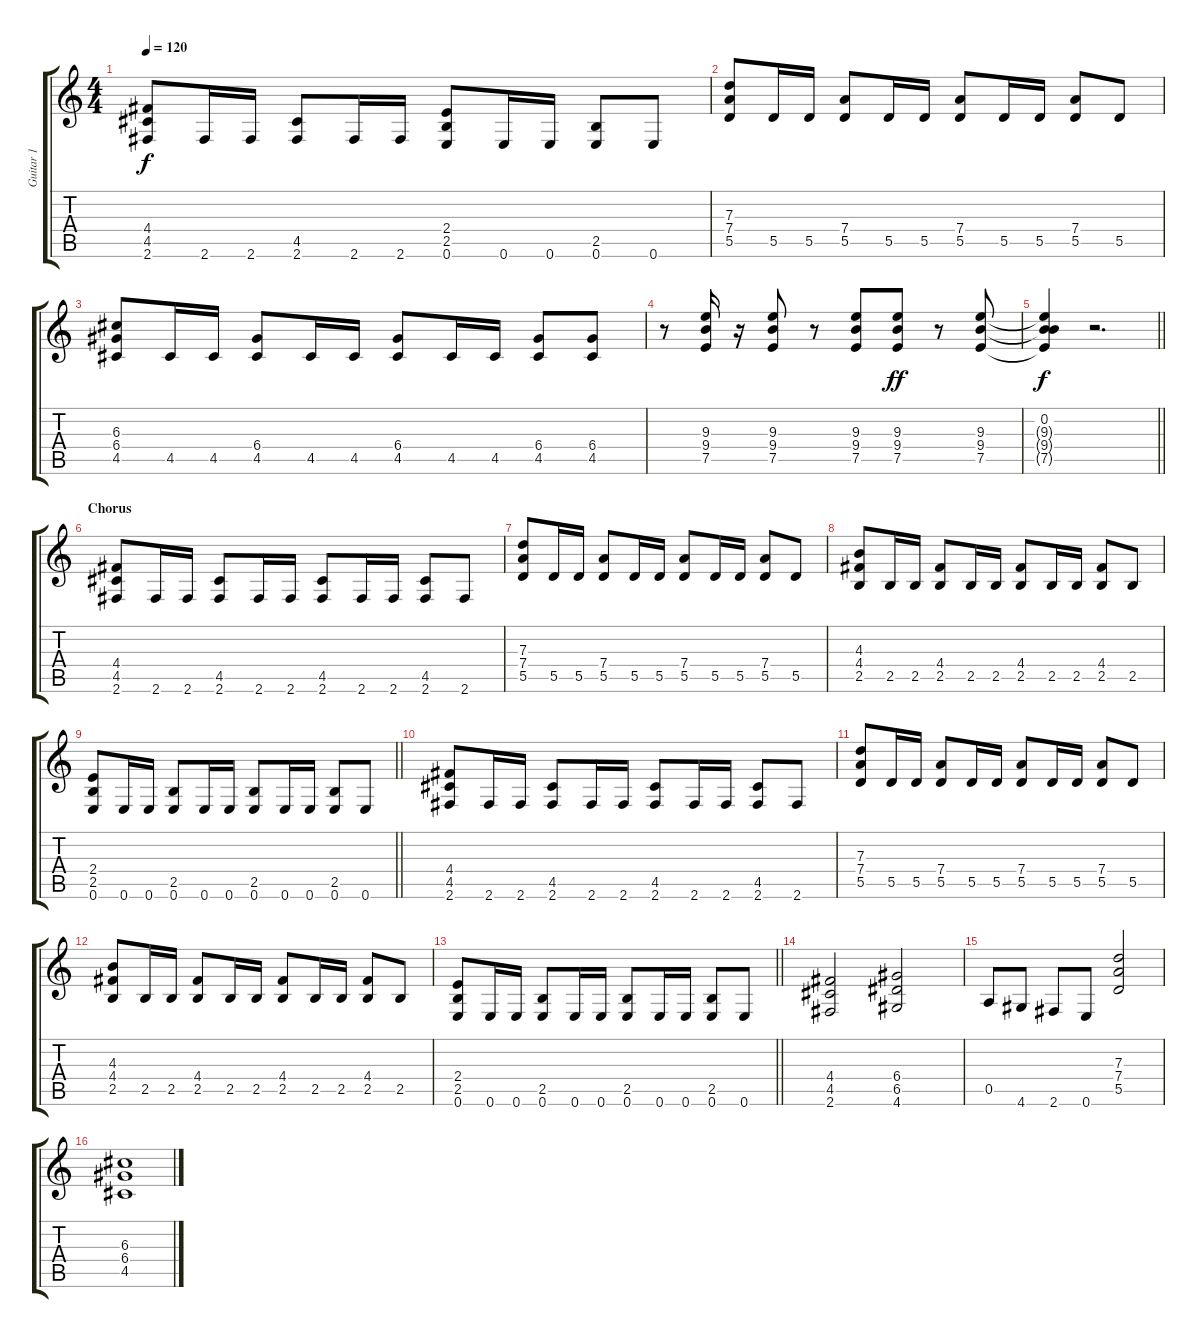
\track ("Guitar 1" "Guitar 1") {instrument overdrivenguitar}
\staff {score tabs}
\tuning (E4 B3 G3 D3 A2 E2) {hide}
\ts (4 4)
\tempo 120
\clef g2
\ks c
(4.4 4.5 2.6).8{dy f} 2.6.16 2.6.16 (4.5 2.6).8 2.6.16 2.6.16 (2.4 2.5 0.6).8 0.6.16 0.6.16 (2.5 0.6).8 0.6.8 |
(7.3 7.4 5.5).8 5.5.16 5.5.16 (7.4 5.5).8 5.5.16 5.5.16 (7.4 5.5).8 5.5.16 5.5.16 (7.4 5.5).8 5.5.8 |
(6.3 6.4 4.5).8 4.5.16 4.5.16 (6.4 4.5).8 4.5.16 4.5.16 (6.4 4.5).8 4.5.16 4.5.16 (6.4 4.5).8 (6.4 4.5).8 |
r.8 (9.3 9.4 7.5).16 r.16 (9.3 9.4 7.5).8 r.8 (9.3 9.4 7.5).8 (9.3 9.4 7.5).8{dy ff} r.8 (9.3 9.4 7.5).8 |
\barLineRight lightlight
(0.2 9.3{t} 9.4{t} 7.5{t}).4{dy f} r.2{d} |
\section ("" "Chorus")
(4.4 4.5 2.6).8 2.6.16 2.6.16 (4.5 2.6).8 2.6.16 2.6.16 (4.5 2.6).8 2.6.16 2.6.16 (4.5 2.6).8 2.6.8 |
(7.3 7.4 5.5).8 5.5.16 5.5.16 (7.4 5.5).8 5.5.16 5.5.16 (7.4 5.5).8 5.5.16 5.5.16 (7.4 5.5).8 5.5.8 |
(4.3 4.4 2.5).8 2.5.16 2.5.16 (4.4 2.5).8 2.5.16 2.5.16 (4.4 2.5).8 2.5.16 2.5.16 (4.4 2.5).8 2.5.8 |
\barLineRight lightlight
(2.4 2.5 0.6).8 0.6.16 0.6.16 (2.5 0.6).8 0.6.16 0.6.16 (2.5 0.6).8 0.6.16 0.6.16 (2.5 0.6).8 0.6.8 |
(4.4 4.5 2.6).8 2.6.16 2.6.16 (4.5 2.6).8 2.6.16 2.6.16 (4.5 2.6).8 2.6.16 2.6.16 (4.5 2.6).8 2.6.8 |
(7.3 7.4 5.5).8 5.5.16 5.5.16 (7.4 5.5).8 5.5.16 5.5.16 (7.4 5.5).8 5.5.16 5.5.16 (7.4 5.5).8 5.5.8 |
(4.3 4.4 2.5).8 2.5.16 2.5.16 (4.4 2.5).8 2.5.16 2.5.16 (4.4 2.5).8 2.5.16 2.5.16 (4.4 2.5).8 2.5.8 |
\barLineRight lightlight
(2.4 2.5 0.6).8 0.6.16 0.6.16 (2.5 0.6).8 0.6.16 0.6.16 (2.5 0.6).8 0.6.16 0.6.16 (2.5 0.6).8 0.6.8 |
(4.4 4.5 2.6).2 (6.4 6.5 4.6).2 |
0.5.8 4.6.8 2.6.8 0.6.8 (7.3 7.4 5.5).2 |
(6.3 6.4 4.5).1
